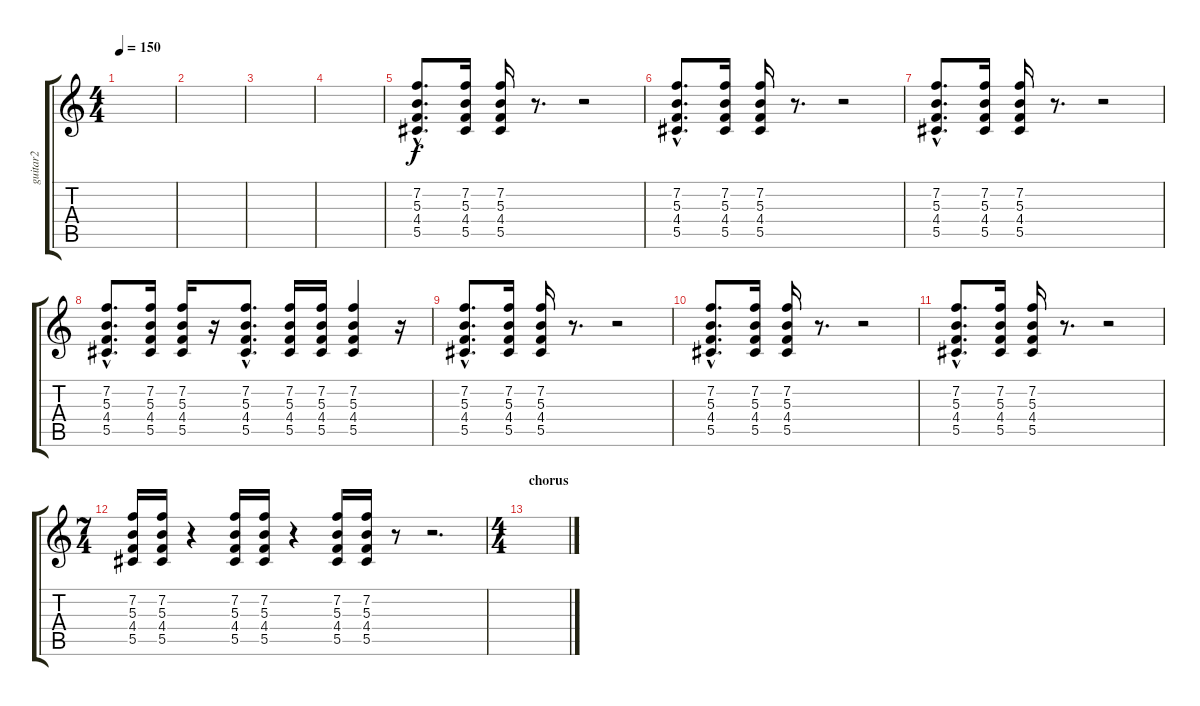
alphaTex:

\track ("guitar2" "guitar2") {instrument distortionguitar}
\staff {score tabs}
\tuning (Eb4 Bb3 Gb3 Db3 Ab2 Db2) {hide}
\ts (4 4)
\tempo 150
\clef g2
\ks c
|
|
|
|
(7.2{hac} 5.3{hac} 4.4{hac} 5.5{hac}).8{d} (7.2 5.3 4.4 5.5).16 (7.2 5.3 4.4 5.5).16 r.8{d} r.2 |
(7.2{hac} 5.3{hac} 4.4{hac} 5.5{hac}).8{d} (7.2 5.3 4.4 5.5).16 (7.2 5.3 4.4 5.5).16 r.8{d} r.2 |
(7.2{hac} 5.3{hac} 4.4{hac} 5.5{hac}).8{d} (7.2 5.3 4.4 5.5).16 (7.2 5.3 4.4 5.5).16 r.8{d} r.2 |
(7.2{hac} 5.3{hac} 4.4{hac} 5.5{hac}).8{d} (7.2 5.3 4.4 5.5).16 (7.2 5.3 4.4 5.5).16 r.16 (7.2{hac} 5.3{hac} 4.4{hac} 5.5{hac}).8{d} (7.2 5.3 4.4 5.5).16 (7.2 5.3 4.4 5.5).16 (7.2 5.3 4.4 5.5).4 r.16 |
(7.2{hac} 5.3{hac} 4.4{hac} 5.5{hac}).8{d} (7.2 5.3 4.4 5.5).16 (7.2 5.3 4.4 5.5).16 r.8{d} r.2 |
(7.2{hac} 5.3{hac} 4.4{hac} 5.5{hac}).8{d} (7.2 5.3 4.4 5.5).16 (7.2 5.3 4.4 5.5).16 r.8{d} r.2 |
(7.2{hac} 5.3{hac} 4.4{hac} 5.5{hac}).8{d} (7.2 5.3 4.4 5.5).16 (7.2 5.3 4.4 5.5).16 r.8{d} r.2 |
\ts (7 4)
(7.2 5.3 4.4 5.5).16 (7.2 5.3 4.4 5.5).16 r.4 (7.2 5.3 4.4 5.5).16 (7.2 5.3 4.4 5.5).16 r.4 (7.2 5.3 4.4 5.5).16 (7.2 5.3 4.4 5.5).16 r.8 r.2{d} |
\ts (4 4)
\section ("" "chorus")
